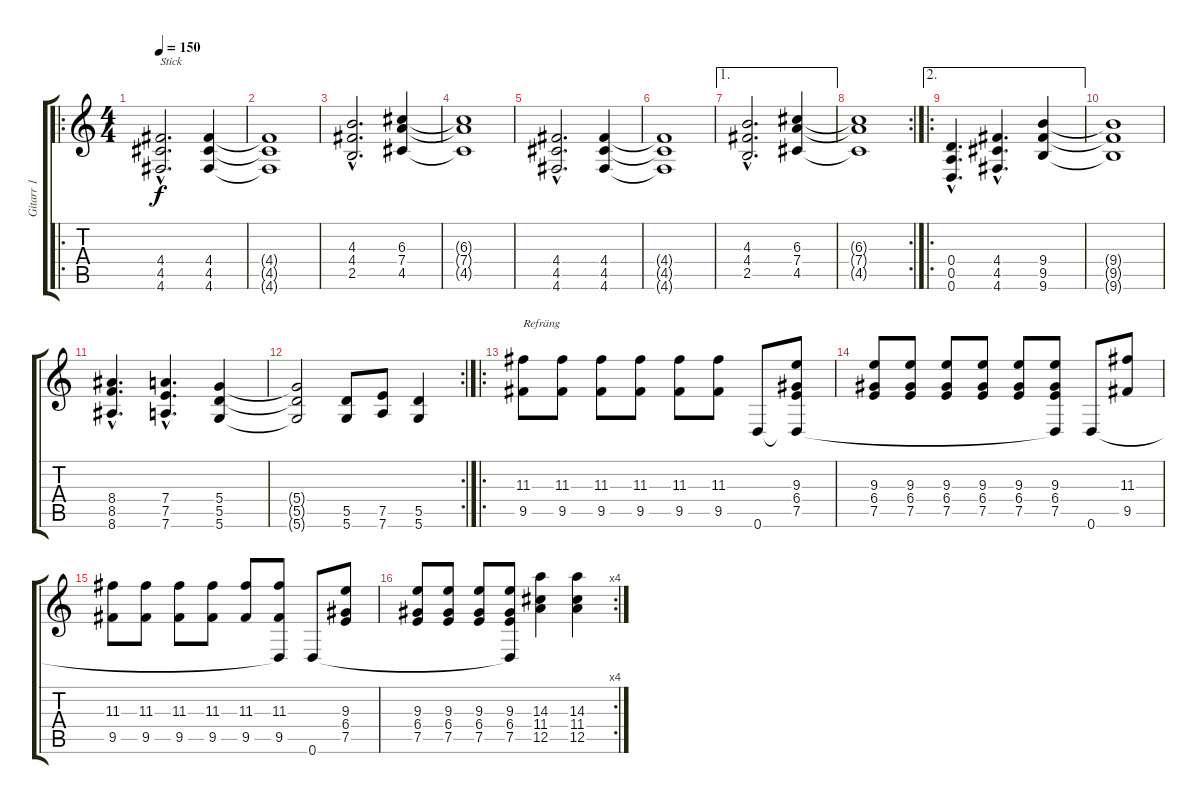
\track ("Gitarr 1" "Gitarr 1") {instrument distortionguitar}
\staff {score tabs}
\tuning (E4 B3 G3 D3 A2 D2) {hide}
\ro
\ts (4 4)
\tempo 150
\clef g2
\ks c
(4.4{hac} 4.5{hac} 4.6{hac}).2{d txt "Stick" dy f} (4.4 4.5 4.6).4 |
(4.4{t} 4.5{t} 4.6{t}).1 |
(4.3{hac} 4.4{hac} 2.5{hac}).2{d} (6.3 7.4 4.5).4 |
(6.3{t} 7.4{t} 4.5{t}).1 |
(4.4{hac} 4.5{hac} 4.6{hac}).2{d} (4.4 4.5 4.6).4 |
(4.4{t} 4.5{t} 4.6{t}).1 |
\ae 1
(4.3{hac} 4.4{hac} 2.5{hac}).2{d} (6.3 7.4 4.5).4 |
\rc 2
(6.3{t} 7.4{t} 4.5{t}).1 |
\ae 2
\ro
(0.4{hac} 0.5{hac} 0.6{hac}).4{d} (4.4{hac} 4.5{hac} 4.6{hac}).4{d} (9.4 9.5 9.6).4 |
(9.4{t} 9.5{t} 9.6{t}).1 |
(8.4{hac} 8.5{hac} 8.6{hac}).4{d} (7.4{hac} 7.5{hac} 7.6{hac}).4{d} (5.4 5.5 5.6).4 |
\rc 2
(5.4{t} 5.5{t} 5.6{t}).2 (5.5 5.6).8 (7.5 7.6).8 (5.5 5.6).4 |
\ro
(11.3 9.5).8{txt "Refräng"} (11.3 9.5).8 (11.3 9.5).8 (11.3 9.5).8 (11.3 9.5).8 (11.3 9.5).8 0.6.8 (9.3 6.4 7.5 0.6{t}).8 |
(9.3 6.4 7.5).8 (9.3 6.4 7.5).8 (9.3 6.4 7.5).8 (9.3 6.4 7.5).8 (9.3 6.4 7.5).8 (9.3 6.4 7.5 0.6{t}).8 0.6.8 (11.3 9.5).8 |
(11.3 9.5).8 (11.3 9.5).8 (11.3 9.5).8 (11.3 9.5).8 (11.3 9.5).8 (11.3 9.5 0.6{t}).8 0.6.8 (9.3 6.4 7.5).8 |
\rc 4
(9.3 6.4 7.5).8 (9.3 6.4 7.5).8 (9.3 6.4 7.5).8 (9.3 6.4 7.5 0.6{t}).8 (14.3 11.4 12.5).4 (14.3 11.4 12.5).4
